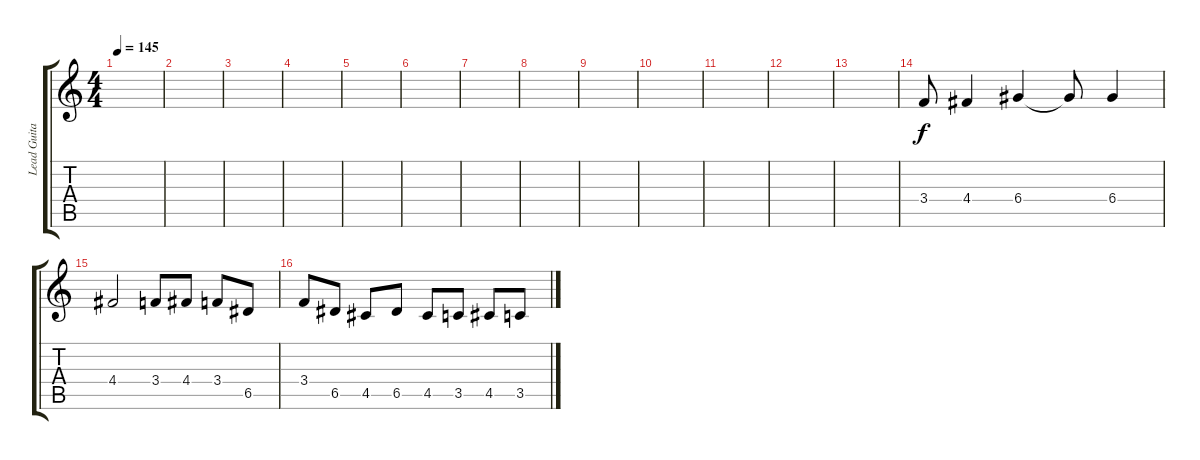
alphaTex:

\track ("Lead Guitar" "Lead Guita") {instrument distortionguitar}
\staff {score tabs}
\tuning (E4 B3 G3 D3 A2 E2) {hide}
\ts (4 4)
\tempo 145
\clef g2
\ks c
|
|
|
|
|
|
|
|
|
|
|
|
|
3.4.8 4.4.4 6.4.4 6.4{t}.8 6.4.4 |
4.4.2 3.4.8 4.4.8 3.4.8 6.5.8 |
3.4.8 6.5.8 4.5.8 6.5.8 4.5.8 3.5.8 4.5.8 3.5.8
